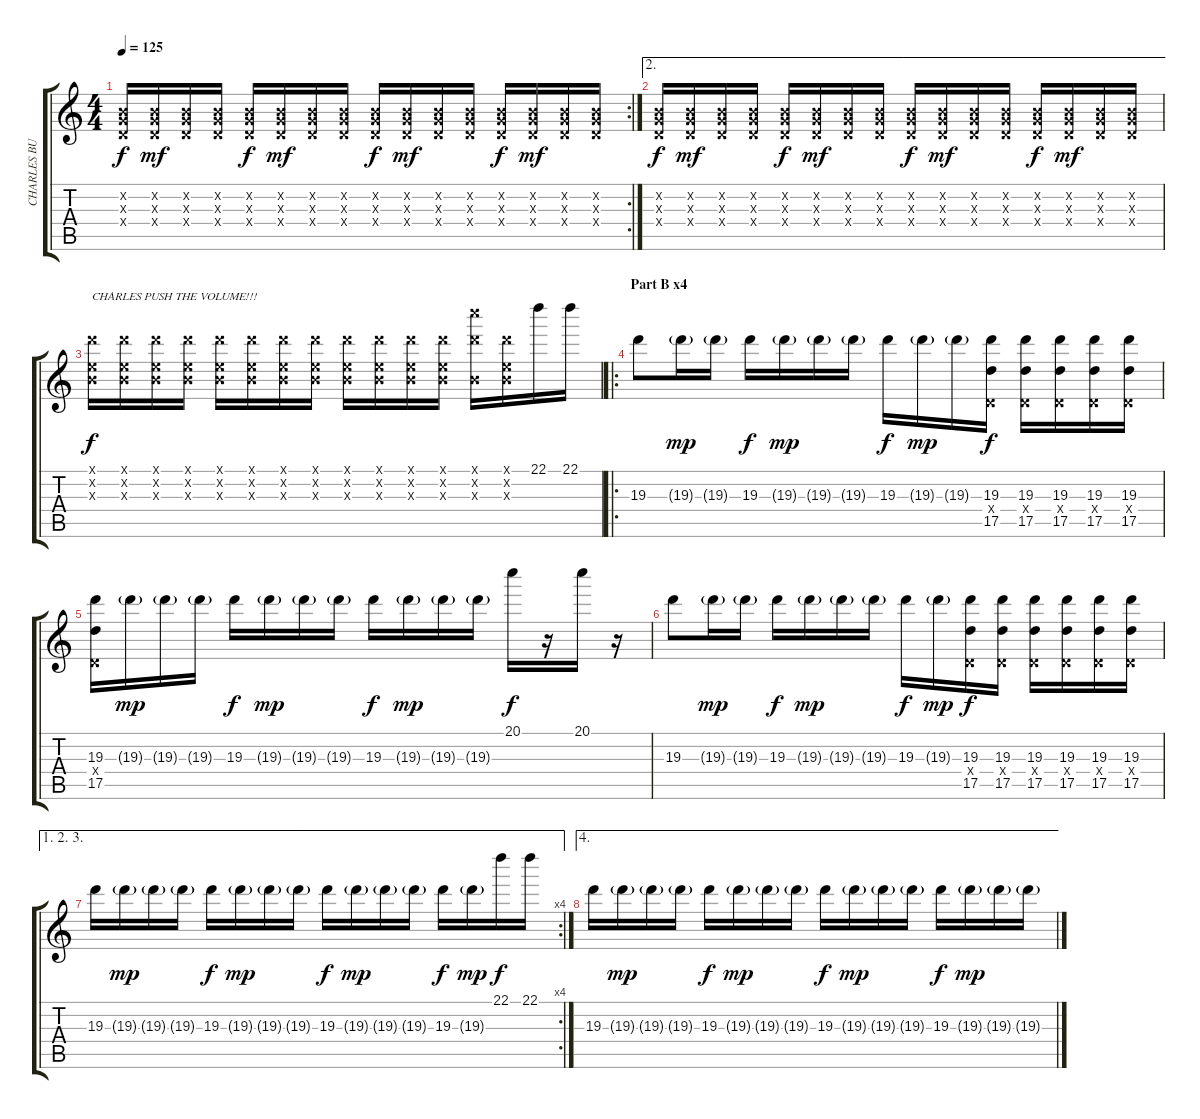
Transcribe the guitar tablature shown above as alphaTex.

\track ("CHARLES BURCHILL!!!" "CHARLES BU") {instrument distortionguitar}
\staff {score tabs}
\tuning (E4 B3 G3 D3 A2 E2) {hide}
\rc 2
\ts (4 4)
\tempo 125
\clef g2
\ks c
(0.2{x} 0.3{x} 0.4{x}).16{dy f} (0.2{x} 0.3{x} 0.4{x}).16{dy mf} (0.2{x} 0.3{x} 0.4{x}).16 (0.2{x} 0.3{x} 0.4{x}).16 (0.2{x} 0.3{x} 0.4{x}).16{dy f} (0.2{x} 0.3{x} 0.4{x}).16{dy mf} (0.2{x} 0.3{x} 0.4{x}).16 (0.2{x} 0.3{x} 0.4{x}).16 (0.2{x} 0.3{x} 0.4{x}).16{dy f} (0.2{x} 0.3{x} 0.4{x}).16{dy mf} (0.2{x} 0.3{x} 0.4{x}).16 (0.2{x} 0.3{x} 0.4{x}).16 (0.2{x} 0.3{x} 0.4{x}).16{dy f} (0.2{x} 0.3{x} 0.4{x}).16{dy mf} (0.2{x} 0.3{x} 0.4{x}).16 (0.2{x} 0.3{x} 0.4{x}).16 |
\ae 2
(0.2{x} 0.3{x} 0.4{x}).16{dy f} (0.2{x} 0.3{x} 0.4{x}).16{dy mf} (0.2{x} 0.3{x} 0.4{x}).16 (0.2{x} 0.3{x} 0.4{x}).16 (0.2{x} 0.3{x} 0.4{x}).16{dy f} (0.2{x} 0.3{x} 0.4{x}).16{dy mf} (0.2{x} 0.3{x} 0.4{x}).16 (0.2{x} 0.3{x} 0.4{x}).16 (0.2{x} 0.3{x} 0.4{x}).16{dy f} (0.2{x} 0.3{x} 0.4{x}).16{dy mf} (0.2{x} 0.3{x} 0.4{x}).16 (0.2{x} 0.3{x} 0.4{x}).16 (0.2{x} 0.3{x} 0.4{x}).16{dy f} (0.2{x} 0.3{x} 0.4{x}).16{dy mf} (0.2{x} 0.3{x} 0.4{x}).16 (0.2{x} 0.3{x} 0.4{x}).16 |
(0.1{x} 0.2{x} 19.3{x}).16{txt "CHARLES PUSH THE VOLUME!!!" dy f volume 14} (0.1{x} 0.2{x} 19.3{x}).16 (0.1{x} 0.2{x} 19.3{x}).16 (0.1{x} 0.2{x} 19.3{x}).16 (0.1{x} 0.2{x} 19.3{x}).16 (0.1{x} 0.2{x} 19.3{x}).16 (0.1{x} 0.2{x} 19.3{x}).16 (0.1{x} 0.2{x} 19.3{x}).16 (0.1{x} 0.2{x} 19.3{x}).16 (0.1{x} 0.2{x} 19.3{x}).16 (0.1{x} 0.2{x} 19.3{x}).16 (0.1{x} 0.2{x} 19.3{x}).16 (20.1{x} 0.2{x} 19.3{x}).16 (0.1{x} 0.2{x} 19.3{x}).16 22.1.16 22.1.16 |
\ro
\section ("" "Part B x4")
19.3.8 19.3{g}.16{dy mp} 19.3{g}.16 19.3.16{dy f} 19.3{g}.16{dy mp} 19.3{g}.16 19.3{g}.16 19.3.16{dy f} 19.3{g}.16{dy mp} 19.3{g}.16 (19.3 0.4{x} 17.5).16{dy f} (19.3 0.4{x} 17.5).16 (19.3 0.4{x} 17.5).16 (19.3 0.4{x} 17.5).16 (19.3 0.4{x} 17.5).16 |
(19.3 0.4{x} 17.5).16 19.3{g}.16{dy mp} 19.3{g}.16 19.3{g}.16 19.3.16{dy f} 19.3{g}.16{dy mp} 19.3{g}.16 19.3{g}.16 19.3.16{dy f} 19.3{g}.16{dy mp} 19.3{g}.16 19.3{g}.16 20.1.16{dy f} r.16 20.1.16 r.16 |
19.3.8 19.3{g}.16{dy mp} 19.3{g}.16 19.3.16{dy f} 19.3{g}.16{dy mp} 19.3{g}.16 19.3{g}.16 19.3.16{dy f} 19.3{g}.16{dy mp} (19.3 0.4{x} 17.5).16{dy f} (19.3 0.4{x} 17.5).16 (19.3 0.4{x} 17.5).16 (19.3 0.4{x} 17.5).16 (19.3 0.4{x} 17.5).16 (19.3 0.4{x} 17.5).16 |
\ae (1 2 3)
\rc 4
19.3.16 19.3{g}.16{dy mp} 19.3{g}.16 19.3{g}.16 19.3.16{dy f} 19.3{g}.16{dy mp} 19.3{g}.16 19.3{g}.16 19.3.16{dy f} 19.3{g}.16{dy mp} 19.3{g}.16 19.3{g}.16 19.3.16{dy f} 19.3{g}.16{dy mp} 22.1.16{dy f} 22.1.16 |
\ae 4
19.3.16 19.3{g}.16{dy mp} 19.3{g}.16 19.3{g}.16 19.3.16{dy f} 19.3{g}.16{dy mp} 19.3{g}.16 19.3{g}.16 19.3.16{dy f} 19.3{g}.16{dy mp} 19.3{g}.16 19.3{g}.16 19.3.16{dy f} 19.3{g}.16{dy mp} 19.3{g}.16 19.3{g}.16
